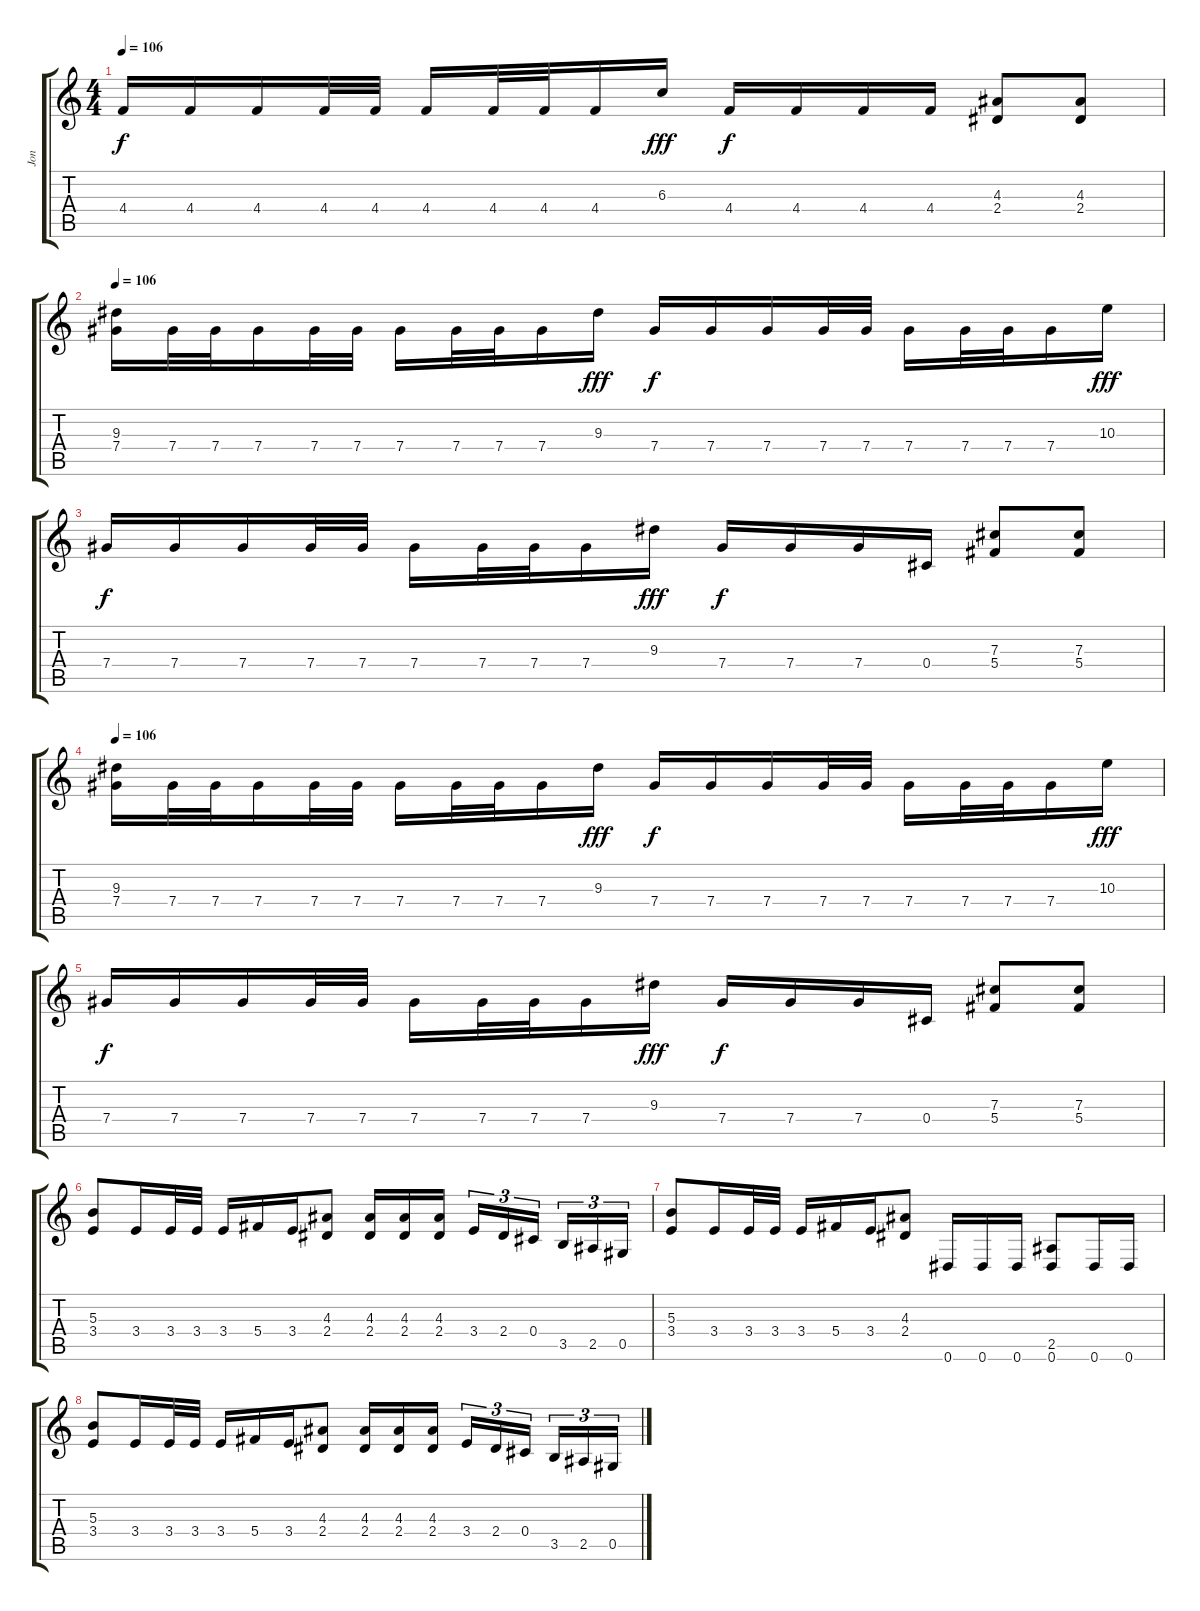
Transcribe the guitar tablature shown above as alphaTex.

\track ("Jon" "Jon") {instrument distortionguitar}
\staff {score tabs}
\tuning (Eb4 Bb3 Gb3 Db3 Ab2 Eb2) {hide}
\ts (4 4)
\tempo 106
\clef g2
\ks c
4.4.16{dy f} 4.4.16 4.4.16 4.4.32 4.4.32 4.4.16 4.4.32 4.4.32 4.4.16 6.3.16{dy fff} 4.4.16{dy f} 4.4.16 4.4.16 4.4.16 (4.3 2.4).8 (4.3 2.4).8 |
\tempo 106
(9.3 7.4).16 7.4.32 7.4.32 7.4.16 7.4.32 7.4.32 7.4.16 7.4.32 7.4.32 7.4.16 9.3.16{dy fff} 7.4.16{dy f} 7.4.16 7.4.16 7.4.32 7.4.32 7.4.16 7.4.32 7.4.32 7.4.16 10.3.16{dy fff} |
7.4.16{dy f} 7.4.16 7.4.16 7.4.32 7.4.32 7.4.16 7.4.32 7.4.32 7.4.16 9.3.16{dy fff} 7.4.16{dy f} 7.4.16 7.4.16 0.4.16 (7.3 5.4).8 (7.3 5.4).8 |
\tempo 106
(9.3 7.4).16 7.4.32 7.4.32 7.4.16 7.4.32 7.4.32 7.4.16 7.4.32 7.4.32 7.4.16 9.3.16{dy fff} 7.4.16{dy f} 7.4.16 7.4.16 7.4.32 7.4.32 7.4.16 7.4.32 7.4.32 7.4.16 10.3.16{dy fff} |
7.4.16{dy f} 7.4.16 7.4.16 7.4.32 7.4.32 7.4.16 7.4.32 7.4.32 7.4.16 9.3.16{dy fff} 7.4.16{dy f} 7.4.16 7.4.16 0.4.16 (7.3 5.4).8 (7.3 5.4).8 |
(5.3 3.4).8 3.4.16 3.4.32 3.4.32 3.4.16 5.4.16 3.4.16 (4.3 2.4).8 (4.3 2.4).16 (4.3 2.4).16 (4.3 2.4).16 3.4.16{tu (3 2)} 2.4.16{tu (3 2)} 0.4.16{tu (3 2)} 3.5.16{tu (3 2)} 2.5.16{tu (3 2)} 0.5.16{tu (3 2)} |
(5.3 3.4).8 3.4.16 3.4.32 3.4.32 3.4.16 5.4.16 3.4.16 (4.3 2.4).8 0.6.16 0.6.16 0.6.16 (2.5 0.6).8 0.6.16 0.6.16 |
(5.3 3.4).8 3.4.16 3.4.32 3.4.32 3.4.16 5.4.16 3.4.16 (4.3 2.4).8 (4.3 2.4).16 (4.3 2.4).16 (4.3 2.4).16 3.4.16{tu (3 2)} 2.4.16{tu (3 2)} 0.4.16{tu (3 2)} 3.5.16{tu (3 2)} 2.5.16{tu (3 2)} 0.5.16{tu (3 2)}
